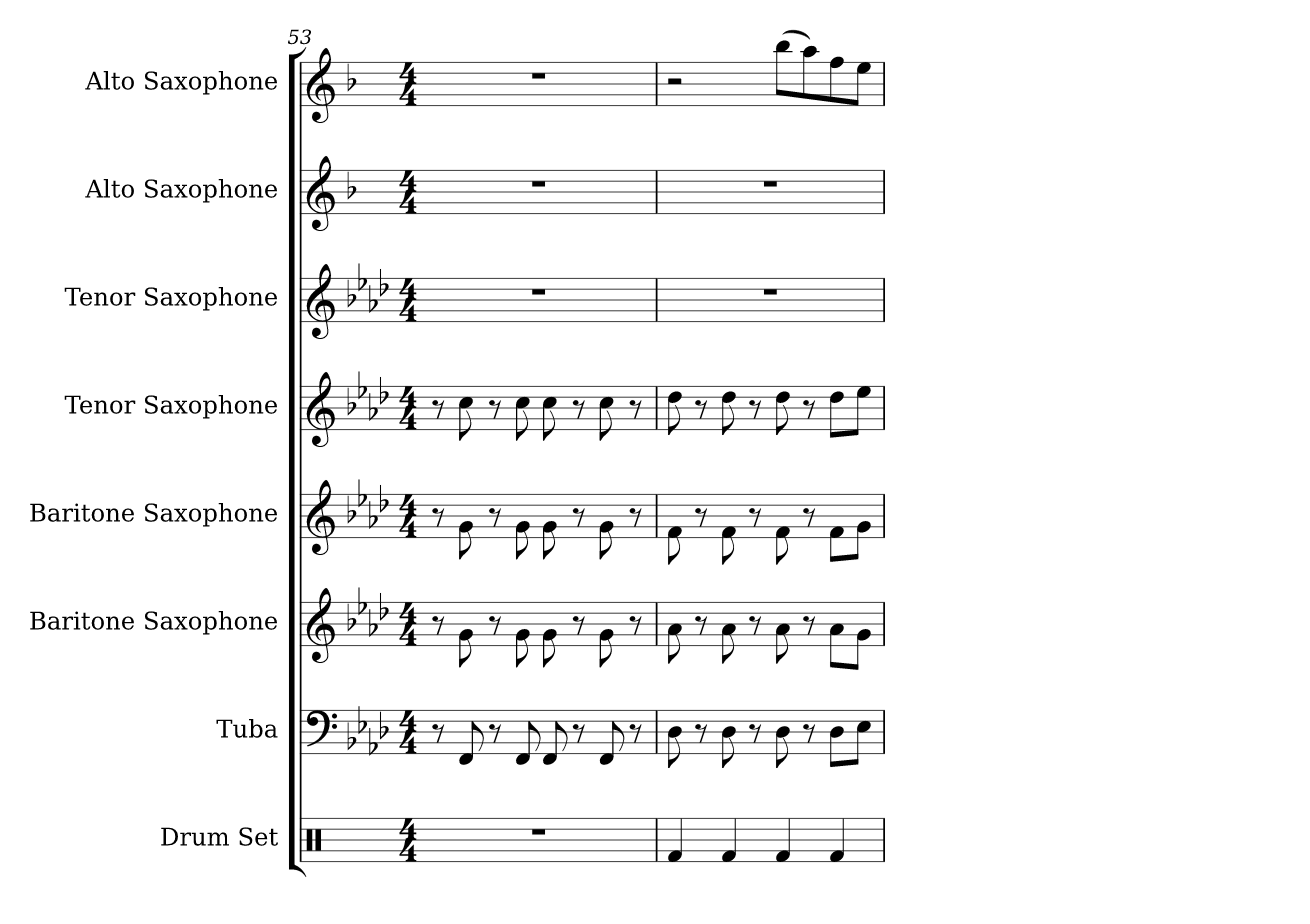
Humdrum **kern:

**kern	**kern	**kern	**kern	**kern	**kern	**kern	**kern
*part8	*part7	*part6	*part5	*part4	*part3	*part2	*part1
*staff8	*staff7	*staff6	*staff5	*staff4	*staff3	*staff2	*staff1
*I"Drum Set	*I"Tuba	*I"Baritone Saxophone	*I"Baritone Saxophone	*I"Tenor Saxophone	*I"Tenor Saxophone	*I"Alto Saxophone	*I"Alto Saxophone
*I'Drs.	*I'Tba.	*I'Bar. Sax.	*I'Bar. Sax.	*I'T. Sax.	*I'T. Sax.	*I'A. Sax.	*I'A. Sax.
*clefX	*clefF4	*clefG2	*clefG2	*clefG2	*clefG2	*clefG2	*clefG2
*	*	*ITrd12c21	*ITrd12c21	*ITrd8c14	*ITrd8c14	*ITrd5c9	*ITrd5c9
*k[]	*k[b-e-a-d-]	*k[b-e-a-d-]	*k[b-e-a-d-]	*k[b-e-a-d-]	*k[b-e-a-d-]	*k[b-e-a-d-]	*k[b-e-a-d-]
*M4/4	*M4/4	*M4/4	*M4/4	*M4/4	*M4/4	*M4/4	*M4/4
=53	=53	=53	=53	=53	=53	=53	=53
1r	8r	8r	8r	8r	1r	1r	1r
.	8FF/	8G\	8G\	8c\	.	.	.
.	8r	8r	8r	8r	.	.	.
.	8FF/	8G\	8G\	8c\	.	.	.
.	8FF/	8G\	8G\	8c\	.	.	.
.	8r	8r	8r	8r	.	.	.
.	8FF/	8G\	8G\	8c\	.	.	.
.	8r	8r	8r	8r	.	.	.
=54	=54	=54	=54	=54	=54	=54	=54
4Rf/	8D-\	8A-\	8F\	8d-\	1r	1r	2r
.	8r	8r	8r	8r	.	.	.
4Rf/	8D-\	8A-\	8F\	8d-\	.	.	.
.	8r	8r	8r	8r	.	.	.
4Rf/	8D-\	8A-\	8F\	8d-\	.	.	(8dd-\L
.	8r	8r	8r	8r	.	.	8cc\)
4Rf/	8D-\L	8A-\L	8F\L	8d-\L	.	.	8a-\
.	8E-\J	8G\J	8G\J	8e-\J	.	.	8g\J
=	=	=	=	=	=	=	=
*-	*-	*-	*-	*-	*-	*-	*-
